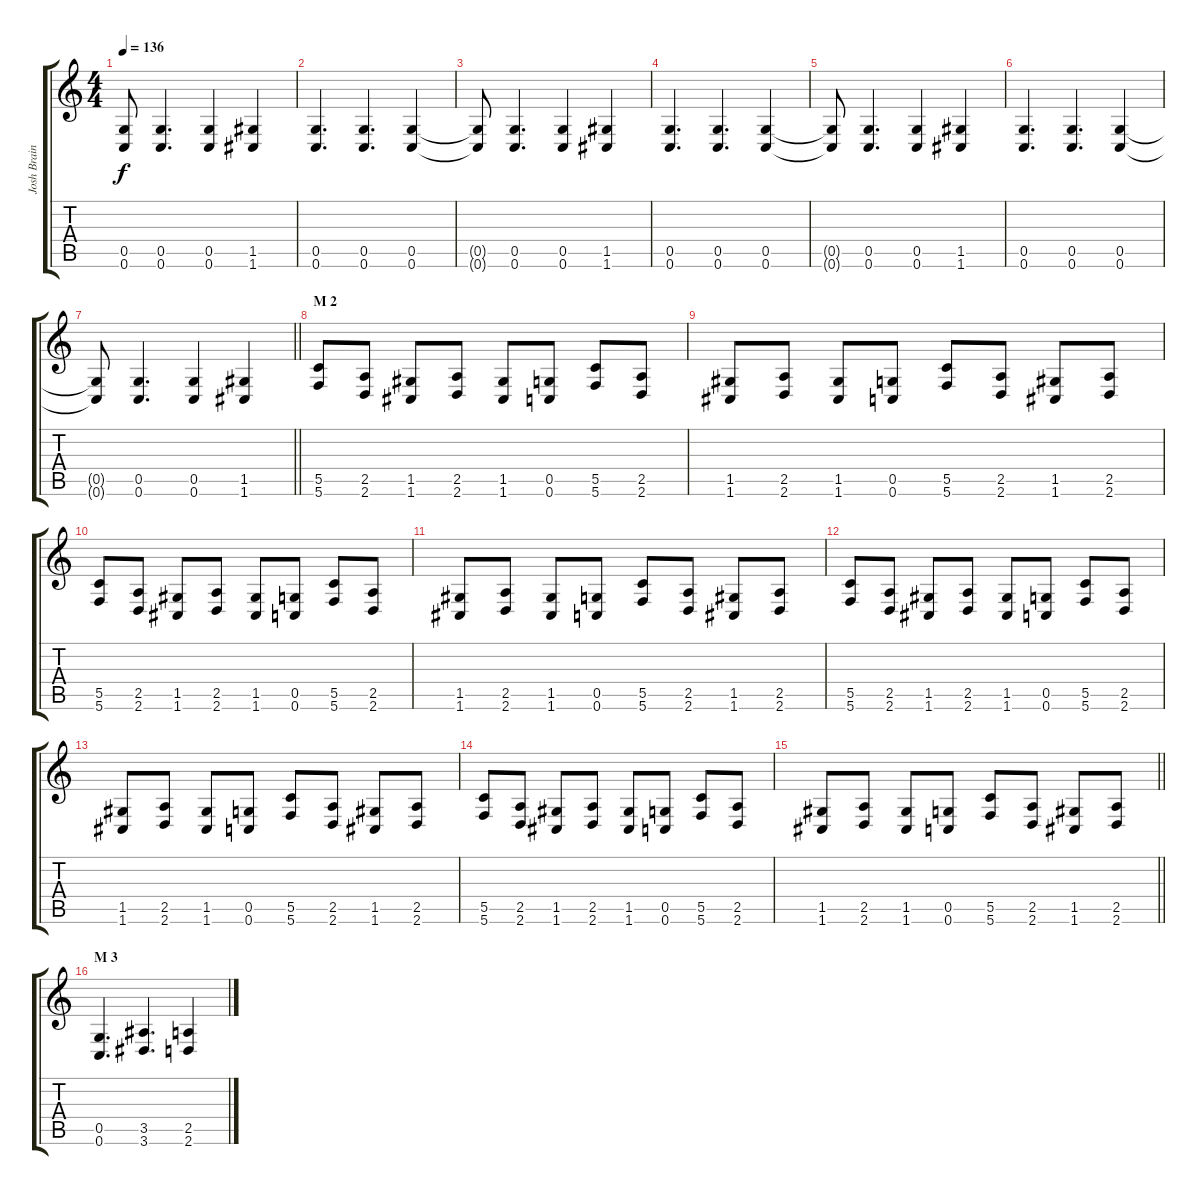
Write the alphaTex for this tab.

\track ("Josh Brainard" "Josh Brain") {instrument distortionguitar}
\staff {score tabs}
\tuning (D4 A3 F3 C3 G2 C2) {hide}
\ts (4 4)
\tempo 136
\clef g2
\ks c
(0.5{t} 0.6{t}).8{dy f} (0.5 0.6).4{d} (0.5 0.6).4 (1.5 1.6).4 |
(0.5 0.6).4{d} (0.5 0.6).4{d} (0.5 0.6).4 |
(0.5{t} 0.6{t}).8 (0.5 0.6).4{d} (0.5 0.6).4 (1.5 1.6).4 |
(0.5 0.6).4{d} (0.5 0.6).4{d} (0.5 0.6).4 |
(0.5{t} 0.6{t}).8 (0.5 0.6).4{d} (0.5 0.6).4 (1.5 1.6).4 |
(0.5 0.6).4{d} (0.5 0.6).4{d} (0.5 0.6).4 |
\barLineRight lightlight
(0.5{t} 0.6{t}).8 (0.5 0.6).4{d} (0.5 0.6).4 (1.5 1.6).4 |
\section ("" "M 2")
(5.5 5.6).8 (2.5 2.6).8 (1.5 1.6).8 (2.5 2.6).8 (1.5 1.6).8 (0.5 0.6).8 (5.5 5.6).8 (2.5 2.6).8 |
(1.5 1.6).8 (2.5 2.6).8 (1.5 1.6).8 (0.5 0.6).8 (5.5 5.6).8 (2.5 2.6).8 (1.5 1.6).8 (2.5 2.6).8 |
(5.5 5.6).8 (2.5 2.6).8 (1.5 1.6).8 (2.5 2.6).8 (1.5 1.6).8 (0.5 0.6).8 (5.5 5.6).8 (2.5 2.6).8 |
(1.5 1.6).8 (2.5 2.6).8 (1.5 1.6).8 (0.5 0.6).8 (5.5 5.6).8 (2.5 2.6).8 (1.5 1.6).8 (2.5 2.6).8 |
(5.5 5.6).8 (2.5 2.6).8 (1.5 1.6).8 (2.5 2.6).8 (1.5 1.6).8 (0.5 0.6).8 (5.5 5.6).8 (2.5 2.6).8 |
(1.5 1.6).8 (2.5 2.6).8 (1.5 1.6).8 (0.5 0.6).8 (5.5 5.6).8 (2.5 2.6).8 (1.5 1.6).8 (2.5 2.6).8 |
(5.5 5.6).8 (2.5 2.6).8 (1.5 1.6).8 (2.5 2.6).8 (1.5 1.6).8 (0.5 0.6).8 (5.5 5.6).8 (2.5 2.6).8 |
\barLineRight lightlight
(1.5 1.6).8 (2.5 2.6).8 (1.5 1.6).8 (0.5 0.6).8 (5.5 5.6).8 (2.5 2.6).8 (1.5 1.6).8 (2.5 2.6).8 |
\section ("" "M 3")
(0.5 0.6).4{d} (3.5 3.6).4{d} (2.5 2.6).4
